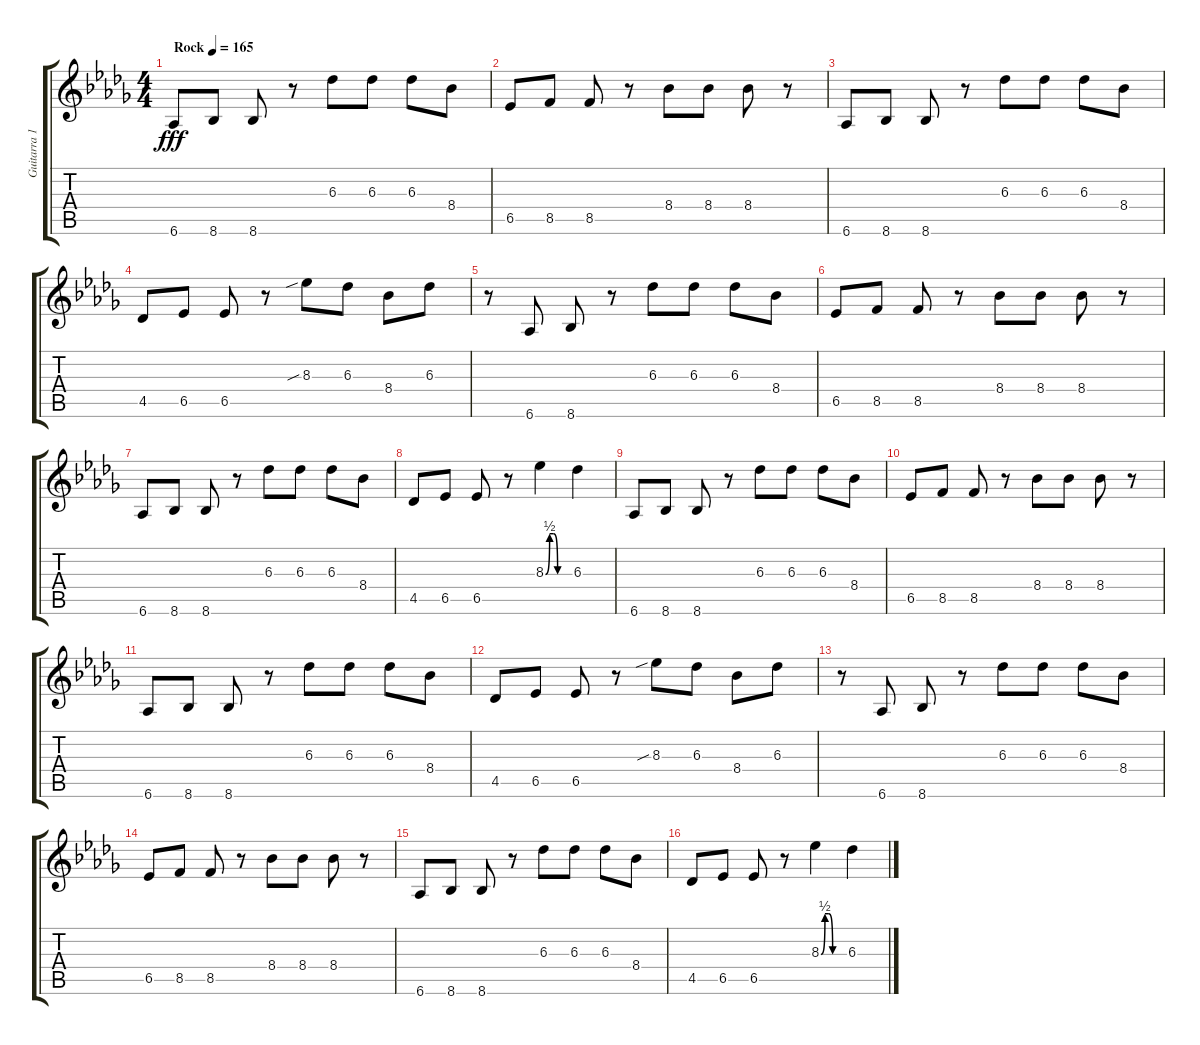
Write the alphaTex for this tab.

\track ("Guitarra 1 (guitar 1)" "Guitarra 1") {instrument distortionguitar}
\staff {score tabs}
\tuning (E4 B3 G3 D3 A2 D2) {hide}
\ts (4 4)
\tempo (165 "Rock")
\clef g2
\ks db
6.6.8{dy fff instrument distortionguitar} 8.6.8 8.6.8 r.8 6.3.8 6.3.8 6.3.8 8.4.8 |
6.5.8 8.5.8 8.5.8 r.8 8.4.8 8.4.8 8.4.8 r.8 |
6.6.8 8.6.8 8.6.8 r.8 6.3.8 6.3.8 6.3.8 8.4.8 |
4.5.8 6.5.8 6.5.8 r.8 8.3{sib}.8 6.3.8 8.4.8 6.3.8 |
r.8 6.6.8 8.6.8 r.8 6.3.8 6.3.8 6.3.8 8.4.8 |
6.5.8 8.5.8 8.5.8 r.8 8.4.8 8.4.8 8.4.8 r.8 |
6.6.8 8.6.8 8.6.8 r.8 6.3.8 6.3.8 6.3.8 8.4.8 |
4.5.8 6.5.8 6.5.8 r.8 8.3{be (custom 0 0 10 2 20 2 30 0 60 0)}.4 6.3.4 |
6.6.8 8.6.8 8.6.8 r.8 6.3.8 6.3.8 6.3.8 8.4.8 |
6.5.8 8.5.8 8.5.8 r.8 8.4.8 8.4.8 8.4.8 r.8 |
6.6.8 8.6.8 8.6.8 r.8 6.3.8 6.3.8 6.3.8 8.4.8 |
4.5.8 6.5.8 6.5.8 r.8 8.3{sib}.8 6.3.8 8.4.8 6.3.8 |
r.8 6.6.8 8.6.8 r.8 6.3.8 6.3.8 6.3.8 8.4.8 |
6.5.8 8.5.8 8.5.8 r.8 8.4.8 8.4.8 8.4.8 r.8 |
6.6.8 8.6.8 8.6.8 r.8 6.3.8 6.3.8 6.3.8 8.4.8 |
4.5.8 6.5.8 6.5.8 r.8 8.3{be (custom 0 0 10 2 20 2 30 0 60 0)}.4 6.3.4
